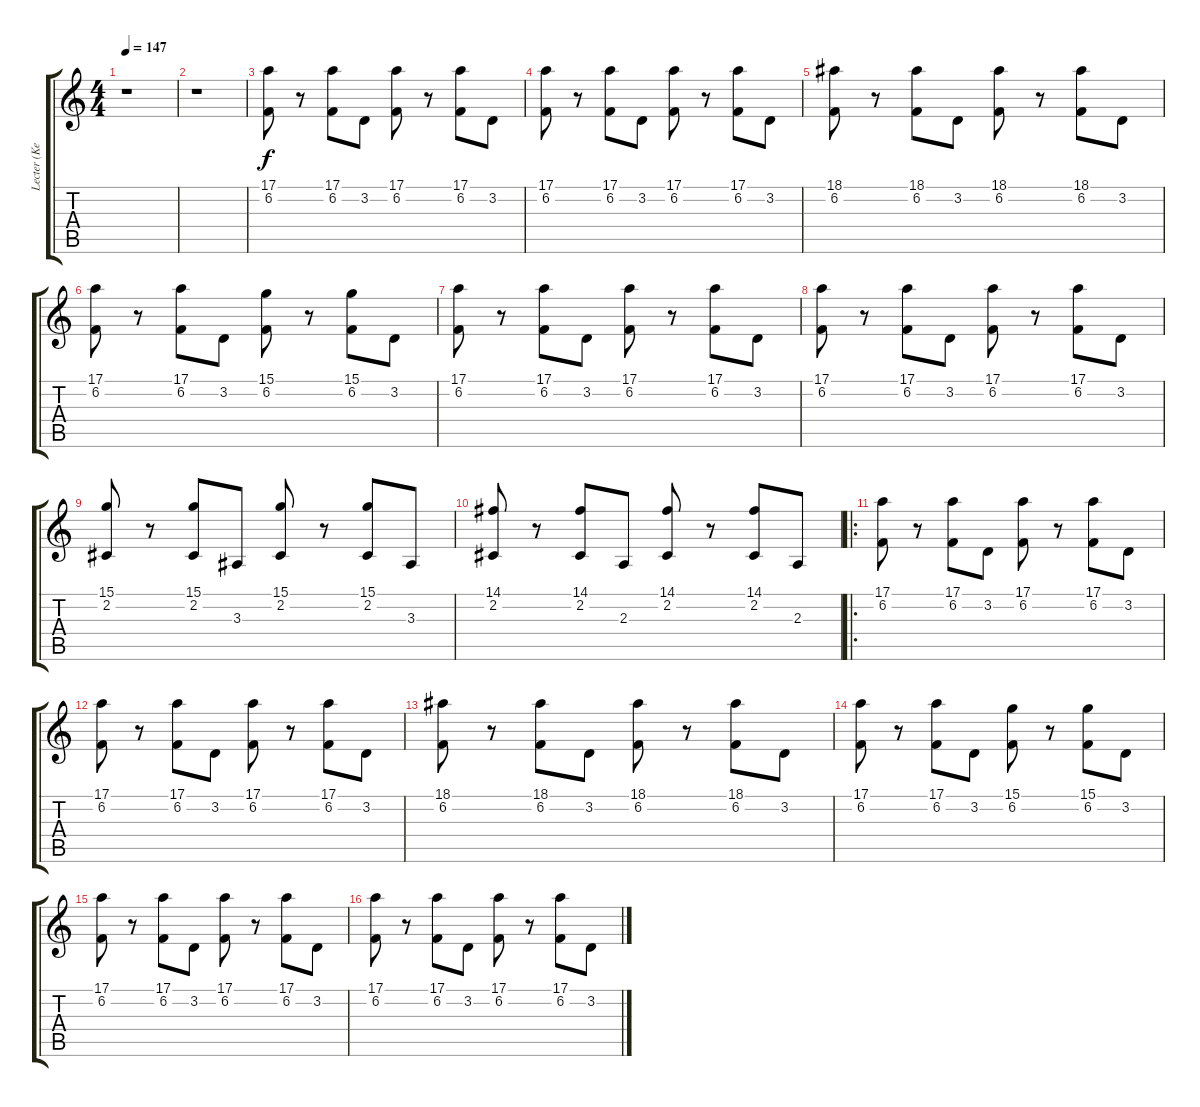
\track ("Lecter (KeybLeft)" "Lecter (Ke") {instrument pad4choir}
\staff {score tabs}
\tuning (E4 B3 G3 D3 A2 E2) {hide}
\ts (4 4)
\tempo 147
\clef g2
\ks c
r.1{dy f} |
r.1 |
(17.1 6.2).8{volume 11 instrument stringensemble1} r.8 (17.1 6.2).8 3.2.8 (17.1 6.2).8 r.8 (17.1 6.2).8 3.2.8 |
(17.1 6.2).8 r.8 (17.1 6.2).8 3.2.8 (17.1 6.2).8 r.8 (17.1 6.2).8 3.2.8 |
(18.1 6.2).8 r.8 (18.1 6.2).8 3.2.8 (18.1 6.2).8 r.8 (18.1 6.2).8 3.2.8 |
(17.1 6.2).8 r.8 (17.1 6.2).8 3.2.8 (15.1 6.2).8 r.8 (15.1 6.2).8 3.2.8 |
(17.1 6.2).8 r.8 (17.1 6.2).8 3.2.8 (17.1 6.2).8 r.8 (17.1 6.2).8 3.2.8 |
(17.1 6.2).8 r.8 (17.1 6.2).8 3.2.8 (17.1 6.2).8 r.8 (17.1 6.2).8 3.2.8 |
(15.1 2.2).8 r.8 (15.1 2.2).8 3.3.8 (15.1 2.2).8 r.8 (15.1 2.2).8 3.3.8 |
(14.1 2.2).8 r.8 (14.1 2.2).8 2.3.8 (14.1 2.2).8 r.8 (14.1 2.2).8 2.3.8 |
\ro
(17.1 6.2).8 r.8 (17.1 6.2).8 3.2.8 (17.1 6.2).8 r.8 (17.1 6.2).8 3.2.8 |
(17.1 6.2).8 r.8 (17.1 6.2).8 3.2.8 (17.1 6.2).8 r.8 (17.1 6.2).8 3.2.8 |
(18.1 6.2).8 r.8 (18.1 6.2).8 3.2.8 (18.1 6.2).8 r.8 (18.1 6.2).8 3.2.8 |
(17.1 6.2).8 r.8 (17.1 6.2).8 3.2.8 (15.1 6.2).8 r.8 (15.1 6.2).8 3.2.8 |
(17.1 6.2).8 r.8 (17.1 6.2).8 3.2.8 (17.1 6.2).8 r.8 (17.1 6.2).8 3.2.8 |
(17.1 6.2).8 r.8 (17.1 6.2).8 3.2.8 (17.1 6.2).8 r.8 (17.1 6.2).8 3.2.8
